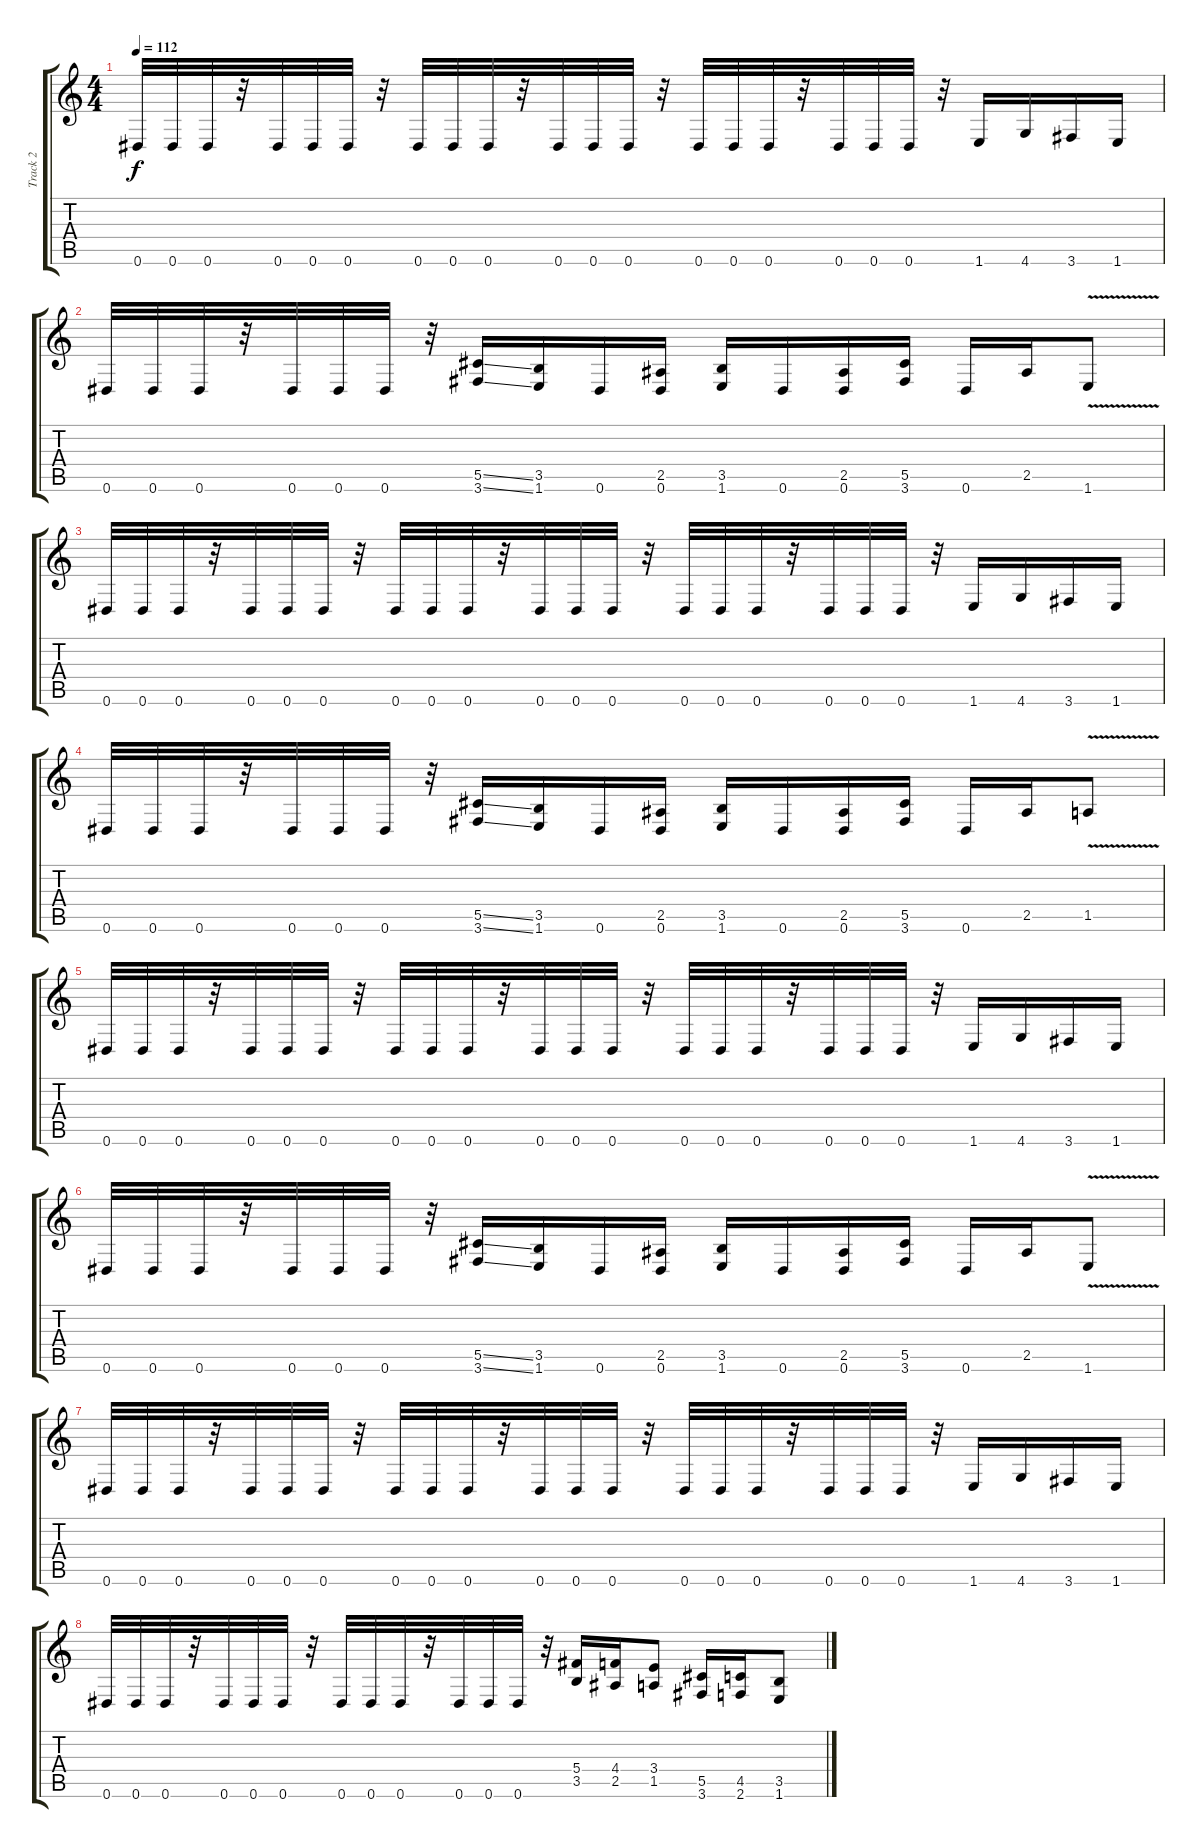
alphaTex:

\track ("Track 2" "Track 2") {instrument overdrivenguitar}
\staff {score tabs}
\tuning (Eb4 Bb3 Gb3 Db3 Ab2 Eb2) {hide}
\ts (4 4)
\tempo 112
\clef g2
\ks c
0.6.32{dy f} 0.6.32 0.6.32 r.32 0.6.32 0.6.32 0.6.32 r.32 0.6.32 0.6.32 0.6.32 r.32 0.6.32 0.6.32 0.6.32 r.32 0.6.32 0.6.32 0.6.32 r.32 0.6.32 0.6.32 0.6.32 r.32 1.6.16 4.6.16 3.6.16 1.6.16 |
0.6.32 0.6.32 0.6.32 r.32 0.6.32 0.6.32 0.6.32 r.32 (5.5{ss} 3.6{ss}).16 (3.5 1.6).16 0.6.16 (2.5 0.6).16 (3.5 1.6).16 0.6.16 (2.5 0.6).16 (5.5 3.6).16 0.6.16 2.5.16 1.6{v}.8 |
0.6.32 0.6.32 0.6.32 r.32 0.6.32 0.6.32 0.6.32 r.32 0.6.32 0.6.32 0.6.32 r.32 0.6.32 0.6.32 0.6.32 r.32 0.6.32 0.6.32 0.6.32 r.32 0.6.32 0.6.32 0.6.32 r.32 1.6.16 4.6.16 3.6.16 1.6.16 |
0.6.32 0.6.32 0.6.32 r.32 0.6.32 0.6.32 0.6.32 r.32 (5.5{ss} 3.6{ss}).16 (3.5 1.6).16 0.6.16 (2.5 0.6).16 (3.5 1.6).16 0.6.16 (2.5 0.6).16 (5.5 3.6).16 0.6.16 2.5.16 1.5{v}.8 |
0.6.32 0.6.32 0.6.32 r.32 0.6.32 0.6.32 0.6.32 r.32 0.6.32 0.6.32 0.6.32 r.32 0.6.32 0.6.32 0.6.32 r.32 0.6.32 0.6.32 0.6.32 r.32 0.6.32 0.6.32 0.6.32 r.32 1.6.16 4.6.16 3.6.16 1.6.16 |
0.6.32 0.6.32 0.6.32 r.32 0.6.32 0.6.32 0.6.32 r.32 (5.5{ss} 3.6{ss}).16 (3.5 1.6).16 0.6.16 (2.5 0.6).16 (3.5 1.6).16 0.6.16 (2.5 0.6).16 (5.5 3.6).16 0.6.16 2.5.16 1.6{v}.8 |
0.6.32 0.6.32 0.6.32 r.32 0.6.32 0.6.32 0.6.32 r.32 0.6.32 0.6.32 0.6.32 r.32 0.6.32 0.6.32 0.6.32 r.32 0.6.32 0.6.32 0.6.32 r.32 0.6.32 0.6.32 0.6.32 r.32 1.6.16 4.6.16 3.6.16 1.6.16 |
0.6.32 0.6.32 0.6.32 r.32 0.6.32 0.6.32 0.6.32 r.32 0.6.32 0.6.32 0.6.32 r.32 0.6.32 0.6.32 0.6.32 r.32 (5.4 3.5).16 (4.4 2.5).16 (3.4 1.5).8 (5.5 3.6).16 (4.5 2.6).16 (3.5 1.6).8
